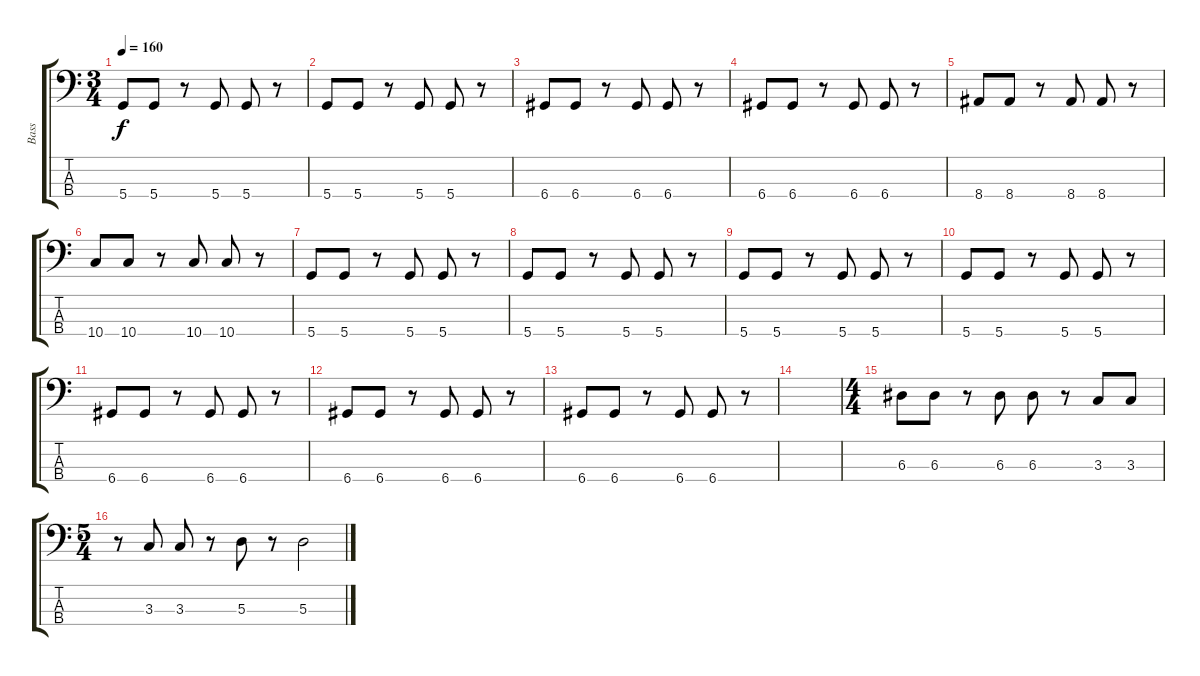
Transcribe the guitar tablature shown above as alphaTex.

\track ("Bass" "Bass") {instrument electricbassfinger}
\staff {score tabs}
\tuning (G2 D2 A1 D1) {hide}
\ts (3 4)
\tempo 160
\clef f4
\ks c
5.4.8{dy f} 5.4.8 r.8 5.4.8 5.4.8 r.8 |
5.4.8 5.4.8 r.8 5.4.8 5.4.8 r.8 |
6.4.8 6.4.8 r.8 6.4.8 6.4.8 r.8 |
6.4.8 6.4.8 r.8 6.4.8 6.4.8 r.8 |
8.4.8 8.4.8 r.8 8.4.8 8.4.8 r.8 |
10.4.8 10.4.8 r.8 10.4.8 10.4.8 r.8 |
5.4.8 5.4.8 r.8 5.4.8 5.4.8 r.8 |
5.4.8 5.4.8 r.8 5.4.8 5.4.8 r.8 |
5.4.8 5.4.8 r.8 5.4.8 5.4.8 r.8 |
5.4.8 5.4.8 r.8 5.4.8 5.4.8 r.8 |
6.4.8 6.4.8 r.8 6.4.8 6.4.8 r.8 |
6.4.8 6.4.8 r.8 6.4.8 6.4.8 r.8 |
6.4.8 6.4.8 r.8 6.4.8 6.4.8 r.8 |
|
\ts (4 4)
6.3.8 6.3.8 r.8 6.3.8 6.3.8 r.8 3.3.8 3.3.8 |
\ts (5 4)
r.8 3.3.8 3.3.8 r.8 5.3.8 r.8 5.3.2
